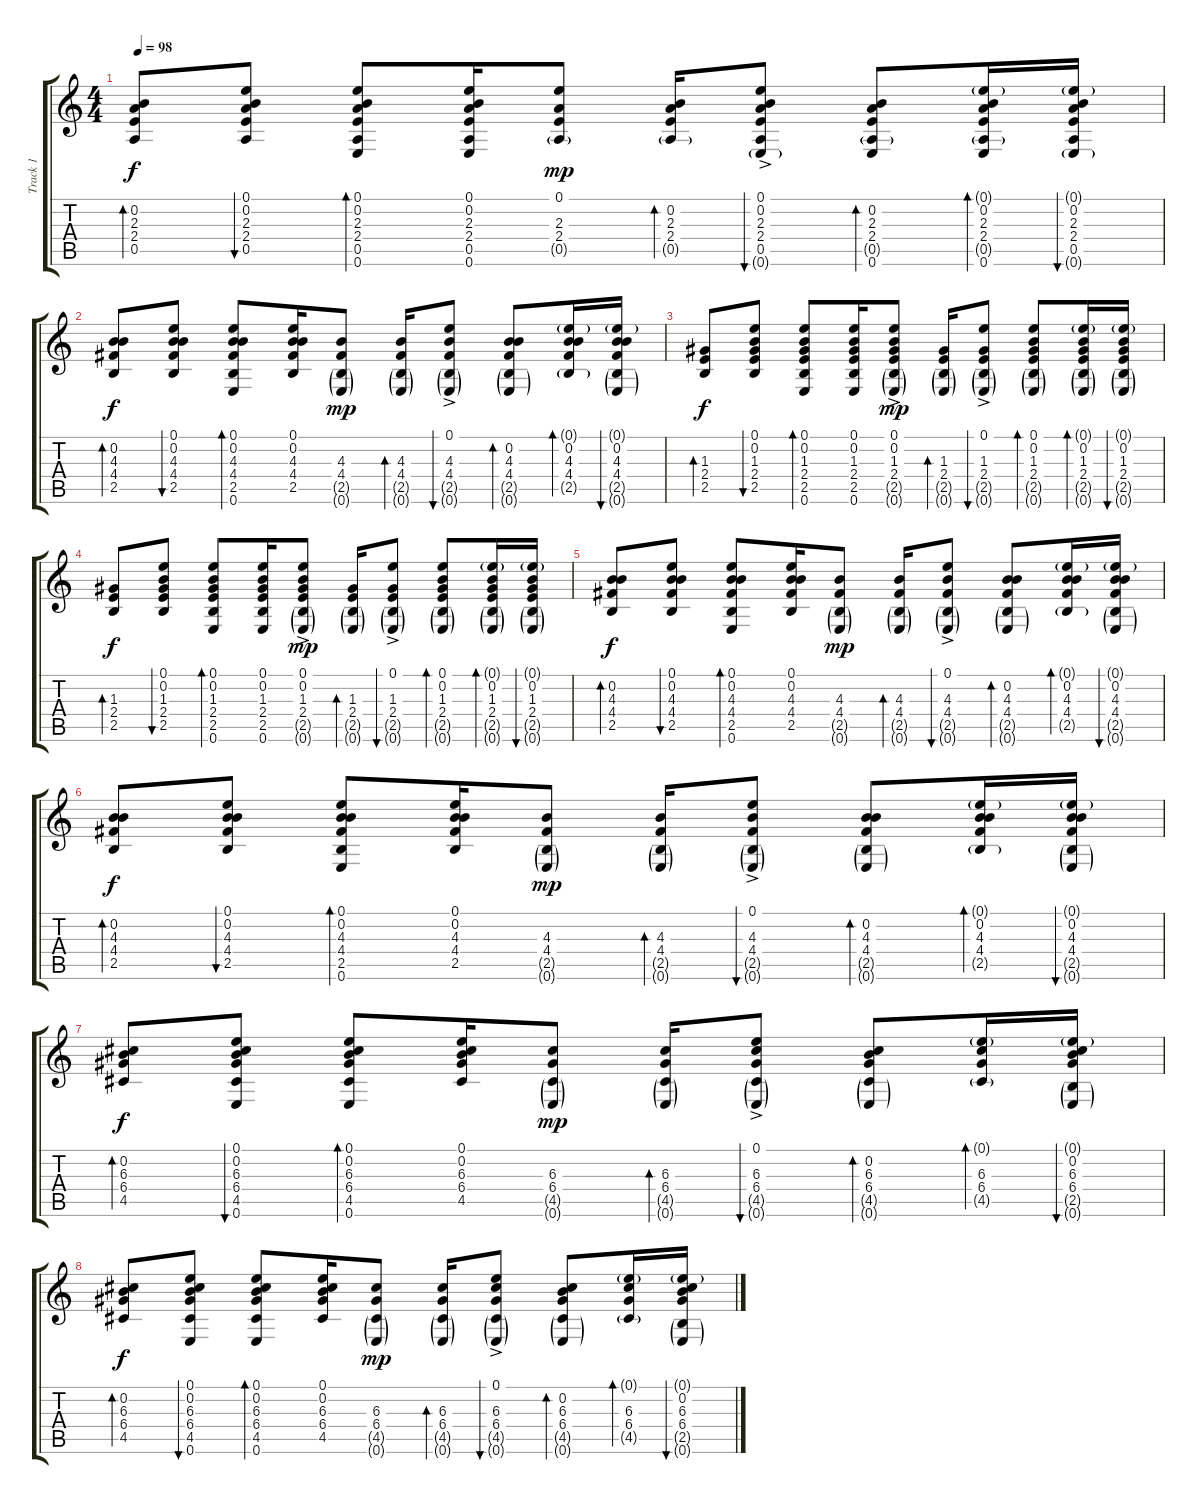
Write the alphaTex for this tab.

\track ("Track 1" "Track 1") {instrument acousticguitarsteel}
\staff {score tabs}
\tuning (E4 B3 G3 D3 A2 E2) {hide}
\ts (4 4)
\tempo 98
\clef g2
\ks c
(0.2 2.3 2.4 0.5).8{bd 60 dy f} (0.1 0.2 2.3 2.4 0.5).8{bu 30} (0.1 0.2 2.3 2.4 0.5 0.6).8{bd 30} (0.1 0.2 2.3 2.4 0.5 0.6).16 (0.1 2.3 2.4 0.5{g}).8{dy mp} (0.2 2.3 2.4 0.5{g}).16{bd 30} (0.1{ac} 0.2 2.3 2.4 0.5 0.6{g}).8{bu 30} (0.2 2.3 2.4 0.5{g} 0.6).8{bd 30} (0.1{g} 0.2 2.3 2.4 0.5{g} 0.6).16{bd 30} (0.1{g} 0.2 2.3 2.4 0.5 0.6{g}).16{bu 30} |
(0.2 4.3 4.4 2.5).8{bd 60 dy f} (0.1 0.2 4.3 4.4 2.5).8{bu 30} (0.1 0.2 4.3 4.4 2.5 0.6).8{bd 30} (0.1 0.2 4.3 4.4 2.5).16 (4.3 4.4 2.5{g} 0.6{g}).8{dy mp} (4.3 4.4 2.5{g} 0.6{g}).16{bd 30} (0.1{ac} 4.3 4.4 2.5{g} 0.6{g}).8{bu 30} (0.2 4.3 4.4 2.5{g} 0.6{g}).8{bd 30} (0.1{g} 0.2 4.3 4.4 2.5{g}).16{bd 30} (0.1{g} 0.2 4.3 4.4 2.5{g} 0.6{g}).16{bu 30} |
(1.3 2.4 2.5).8{bd 60 dy f} (0.1 0.2 1.3 2.4 2.5).8{bu 30} (0.1 0.2 1.3 2.4 2.5 0.6).8{bd 30} (0.1 0.2 1.3 2.4 2.5 0.6).16 (0.1{ac} 0.2 1.3 2.4 2.5{g} 0.6{g}).8{dy mp} (1.3 2.4 2.5{g} 0.6{g}).16{bd 30} (0.1{ac} 1.3 2.4 2.5{g} 0.6{g}).8{bu 30} (0.1 0.2 1.3 2.4 2.5{g} 0.6{g}).8{bd 30} (0.1{g} 0.2 1.3 2.4 2.5{g} 0.6{g}).16{bd 30} (0.1{g} 0.2 1.3 2.4 2.5{g} 0.6{g}).16{bu 30} |
(1.3 2.4 2.5).8{bd 60 dy f} (0.1 0.2 1.3 2.4 2.5).8{bu 30} (0.1 0.2 1.3 2.4 2.5 0.6).8{bd 30} (0.1 0.2 1.3 2.4 2.5 0.6).16 (0.1{ac} 0.2 1.3 2.4 2.5{g} 0.6{g}).8{dy mp} (1.3 2.4 2.5{g} 0.6{g}).16{bd 30} (0.1{ac} 1.3 2.4 2.5{g} 0.6{g}).8{bu 30} (0.1 0.2 1.3 2.4 2.5{g} 0.6{g}).8{bd 30} (0.1{g} 0.2 1.3 2.4 2.5{g} 0.6{g}).16{bd 30} (0.1{g} 0.2 1.3 2.4 2.5{g} 0.6{g}).16{bu 30} |
(0.2 4.3 4.4 2.5).8{bd 60 dy f} (0.1 0.2 4.3 4.4 2.5).8{bu 30} (0.1 0.2 4.3 4.4 2.5 0.6).8{bd 30} (0.1 0.2 4.3 4.4 2.5).16 (4.3 4.4 2.5{g} 0.6{g}).8{dy mp} (4.3 4.4 2.5{g} 0.6{g}).16{bd 30} (0.1{ac} 4.3 4.4 2.5{g} 0.6{g}).8{bu 30} (0.2 4.3 4.4 2.5{g} 0.6{g}).8{bd 30} (0.1{g} 0.2 4.3 4.4 2.5{g}).16{bd 30} (0.1{g} 0.2 4.3 4.4 2.5{g} 0.6{g}).16{bu 30} |
(0.2 4.3 4.4 2.5).8{bd 60 dy f} (0.1 0.2 4.3 4.4 2.5).8{bu 30} (0.1 0.2 4.3 4.4 2.5 0.6).8{bd 30} (0.1 0.2 4.3 4.4 2.5).16 (4.3 4.4 2.5{g} 0.6{g}).8{dy mp} (4.3 4.4 2.5{g} 0.6{g}).16{bd 30} (0.1{ac} 4.3 4.4 2.5{g} 0.6{g}).8{bu 30} (0.2 4.3 4.4 2.5{g} 0.6{g}).8{bd 30} (0.1{g} 0.2 4.3 4.4 2.5{g}).16{bd 30} (0.1{g} 0.2 4.3 4.4 2.5{g} 0.6{g}).16{bu 30} |
(0.2 6.3 6.4 4.5).8{bd 60 dy f} (0.1 0.2 6.3 6.4 4.5 0.6).8{bu 30} (0.1 0.2 6.3 6.4 4.5 0.6).8{bd 30} (0.1 0.2 6.3 6.4 4.5).16 (6.3 6.4 4.5{g} 0.6{g}).8{dy mp} (6.3 6.4 4.5{g} 0.6{g}).16{bd 30} (0.1{ac} 6.3 6.4 4.5{g} 0.6{g}).8{bu 30} (0.2 6.3 6.4 4.5{g} 0.6{g}).8{bd 30} (0.1{g} 6.3 6.4 4.5{g}).16{bd 30} (0.1{g} 0.2 6.3 6.4 2.5{g} 0.6{g}).16{bu 30} |
(0.2 6.3 6.4 4.5).8{bd 60 dy f} (0.1 0.2 6.3 6.4 4.5 0.6).8{bu 30} (0.1 0.2 6.3 6.4 4.5 0.6).8{bd 30} (0.1 0.2 6.3 6.4 4.5).16 (6.3 6.4 4.5{g} 0.6{g}).8{dy mp} (6.3 6.4 4.5{g} 0.6{g}).16{bd 30} (0.1{ac} 6.3 6.4 4.5{g} 0.6{g}).8{bu 30} (0.2 6.3 6.4 4.5{g} 0.6{g}).8{bd 30} (0.1{g} 6.3 6.4 4.5{g}).16{bd 30} (0.1{g} 0.2 6.3 6.4 2.5{g} 0.6{g}).16{bu 30}
